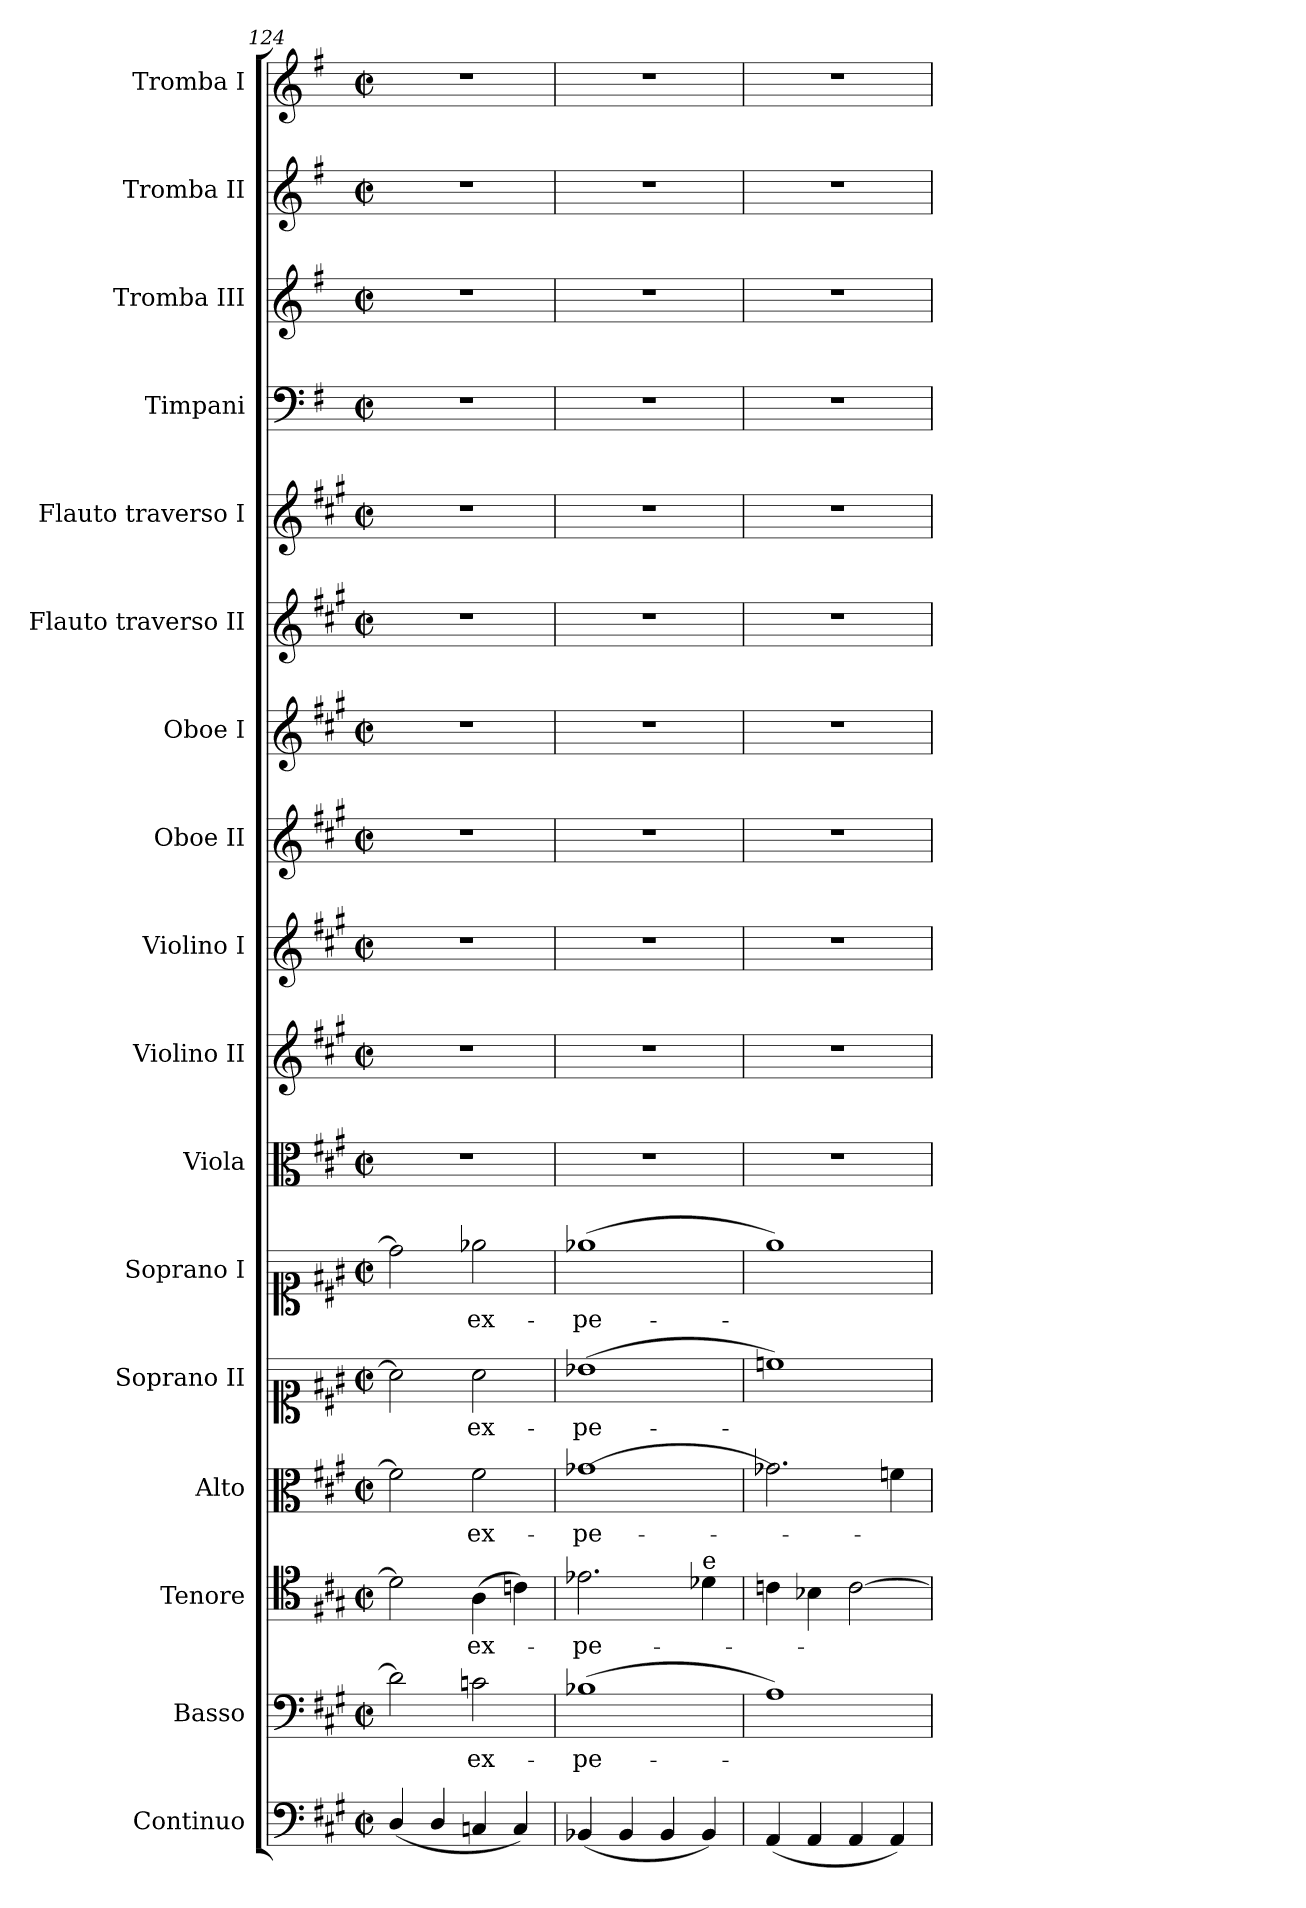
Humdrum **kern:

**kern	**kern	**text	**kern	**text	**kern	**text	**kern	**text	**kern	**text	**kern	**kern	**kern	**kern	**kern	**kern	**kern	**kern	**kern	**kern	**kern
*part17	*part16	*part16	*part15	*part15	*part14	*part14	*part13	*part13	*part12	*part12	*part11	*part10	*part9	*part8	*part7	*part6	*part5	*part4	*part3	*part2	*part1
*staff17	*staff16	*staff16	*staff15	*staff15	*staff14	*staff14	*staff13	*staff13	*staff12	*staff12	*staff11	*staff10	*staff9	*staff8	*staff7	*staff6	*staff5	*staff4	*staff3	*staff2	*staff1
*I"Continuo	*I"Basso	*	*I"Tenore	*	*I"Alto	*	*I"Soprano II	*	*I"Soprano I	*	*I"Viola	*I"Violino II	*I"Violino I	*I"Oboe II	*I"Oboe I	*I"Flauto traverso II	*I"Flauto traverso I	*I"Timpani	*I"Tromba III	*I"Tromba II	*I"Tromba I
*I'Cont.	*I'B.	*	*I'T.	*	*I'A.	*	*I'S. II	*	*I'S. I	*	*I'Vla.	*I'Vln. II	*I'Vln. I	*I'Ob. II	*I'Ob. I	*I'Fl. trv. II	*I'Fl. trv. I	*I'Timp.	*I'Tr. III	*I'Tr. II	*I'Tr. I
*clefF4	*clefF4	*	*clefC4	*	*clefC3	*	*clefC1	*	*clefC1	*	*clefC3	*clefG2	*clefG2	*clefG2	*clefG2	*clefG2	*clefG2	*clefF4	*clefG2	*clefG2	*clefG2
*	*	*	*	*	*	*	*	*	*	*	*	*	*	*	*	*	*	*ITrd-1c-2	*ITrd-1c-2	*ITrd-1c-2	*ITrd-1c-2
*k[f#c#g#]	*k[f#c#g#]	*	*k[f#c#g#]	*	*k[f#c#g#]	*	*k[f#c#g#]	*	*k[f#c#g#]	*	*k[f#c#g#]	*k[f#c#g#]	*k[f#c#g#]	*k[f#c#g#]	*k[f#c#g#]	*k[f#c#g#]	*k[f#c#g#]	*k[f#c#g#]	*k[f#c#g#]	*k[f#c#g#]	*k[f#c#g#]
*M2/2	*M2/2	*	*M2/2	*	*M2/2	*	*M2/2	*	*M2/2	*	*M2/2	*M2/2	*M2/2	*M2/2	*M2/2	*M2/2	*M2/2	*M2/2	*M2/2	*M2/2	*M2/2
*met(c|)	*met(c|)	*	*met(c|)	*	*met(c|)	*	*met(c|)	*	*met(c|)	*	*met(c|)	*met(c|)	*met(c|)	*met(c|)	*met(c|)	*met(c|)	*met(c|)	*met(c|)	*met(c|)	*met(c|)	*met(c|)
=124	=124	=124	=124	=124	=124	=124	=124	=124	=124	=124	=124	=124	=124	=124	=124	=124	=124	=124	=124	=124	=124
(4D/	2d\]	.	2d\]	.	2f#\]	.	2a\]	.	2dd\]	.	1r	1r	1r	1r	1r	1r	1r	1r	1r	1r	1r
4D/	.	.	.	.	.	.	.	.	.	.	.	.	.	.	.	.	.	.	.	.	.
4Cn/	2cn\	ex-	(4A\	ex-	2f#\	ex-	2a\	ex-	2ee-X\	ex-	.	.	.	.	.	.	.	.	.	.	.
4C/)	.	.	4cn\)	.	.	.	.	.	.	.	.	.	.	.	.	.	.	.	.	.	.
=125	=125	=125	=125	=125	=125	=125	=125	=125	=125	=125	=125	=125	=125	=125	=125	=125	=125	=125	=125	=125	=125
(4BB-X/	(1B-X	-pe-	2.e-X\	-pe-	[1g-X	-pe-	(1b-X	-pe-	(1ee-X	-pe-	1r	1r	1r	1r	1r	1r	1r	1r	1r	1r	1r
4BB-/	.	.	.	.	.	.	.	.	.	.	.	.	.	.	.	.	.	.	.	.	.
4BB-/	.	.	.	.	.	.	.	.	.	.	.	.	.	.	.	.	.	.	.	.	.
!	!	!	!LO:TX:a:t=e	!	!	!	!	!	!	!	!	!	!	!	!	!	!	!	!	!	!
4BB-/)	.	.	4d-X\	.	.	.	.	.	.	.	.	.	.	.	.	.	.	.	.	.	.
=126	=126	=126	=126	=126	=126	=126	=126	=126	=126	=126	=126	=126	=126	=126	=126	=126	=126	=126	=126	=126	=126
(4AA/	1A)	.	4cn\	.	2.g-X\]	.	1ccn)	.	1ee)	.	1r	1r	1r	1r	1r	1r	1r	1r	1r	1r	1r
4AA/	.	.	4B-X\	.	.	.	.	.	.	.	.	.	.	.	.	.	.	.	.	.	.
4AA/	.	.	[2c\	.	.	.	.	.	.	.	.	.	.	.	.	.	.	.	.	.	.
4AA/)	.	.	.	.	4fn\	.	.	.	.	.	.	.	.	.	.	.	.	.	.	.	.
=	=	=	=	=	=	=	=	=	=	=	=	=	=	=	=	=	=	=	=	=	=
*-	*-	*-	*-	*-	*-	*-	*-	*-	*-	*-	*-	*-	*-	*-	*-	*-	*-	*-	*-	*-	*-
